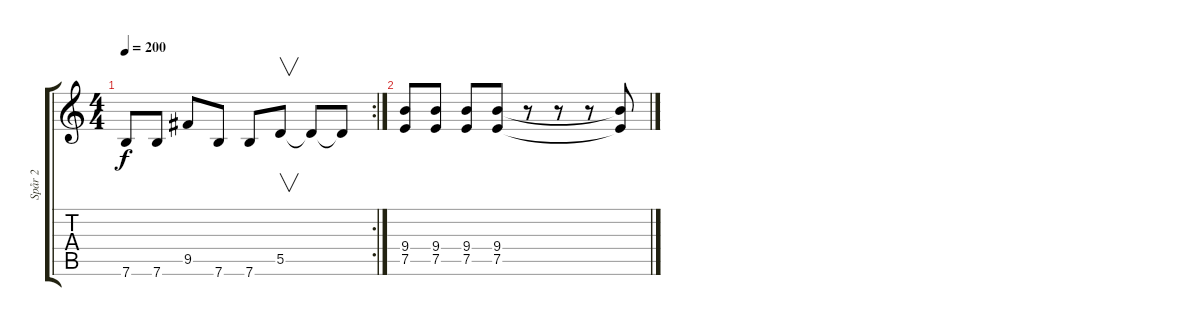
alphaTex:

\track ("Spår 2" "Spår 2") {instrument overdrivenguitar}
\staff {score tabs}
\tuning (E4 B3 G3 D3 A2 E2) {hide}
\rc 2
\ts (4 4)
\tempo 200
\clef g2
\ks c
7.6.8{dy f} 7.6.8 9.5.8 7.6.8 7.6.8 5.5.8{v} 5.5{t}.8 5.5{t}.8 |
(9.4 7.5).8 (9.4 7.5).8 (9.4 7.5).8 (9.4 7.5).8 r.8 r.8 r.8 (9.4{t} 7.5{t}).8
